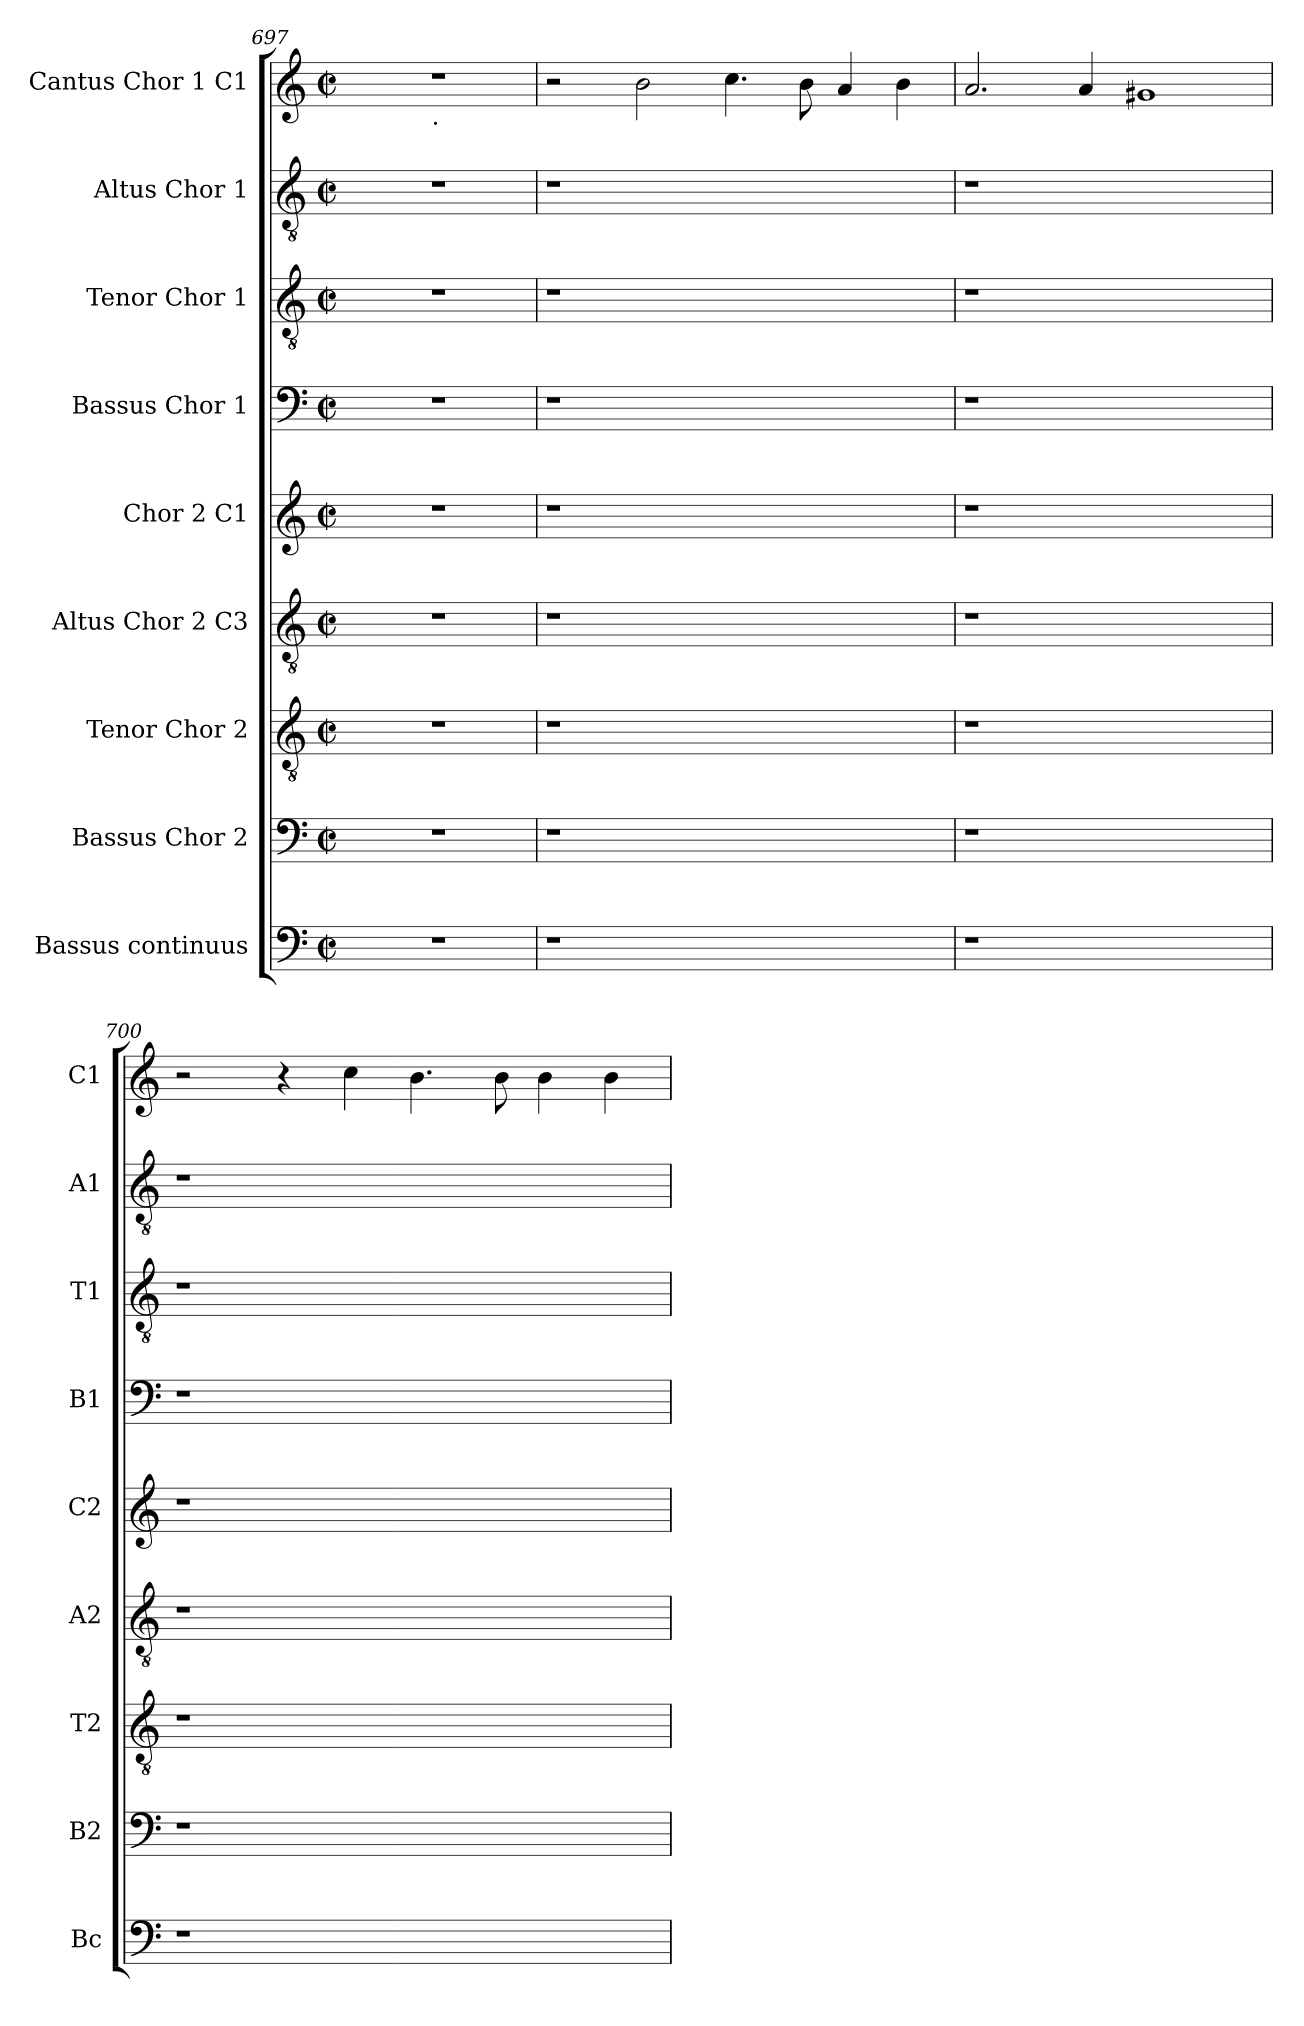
**kern	**kern	**kern	**kern	**kern	**kern	**kern	**kern	**kern
*part9	*part8	*part7	*part6	*part5	*part4	*part3	*part2	*part1
*staff9	*staff8	*staff7	*staff6	*staff5	*staff4	*staff3	*staff2	*staff1
*I"Bassus continuus	*I"Bassus Chor 2	*I"Tenor Chor 2	*I"Altus Chor 2 C3	*I"Chor 2 C1	*I"Bassus Chor 1	*I"Tenor Chor 1	*I"Altus Chor 1	*I"Cantus Chor 1 C1
*I'Bc	*I'B2	*I'T2	*I'A2	*I'C2	*I'B1	*I'T1	*I'A1	*I'C1
!!LO:LB:g=z
*clefF4	*clefF4	*clefGv2	*clefGv2	*clefG2	*clefF4	*clefGv2	*clefGv2	*clefG2
*ITrd7c12	*	*	*	*	*	*	*	*
*k[]	*k[]	*k[]	*k[]	*k[]	*k[]	*k[]	*k[]	*k[]
*C:	*C:	*C:	*C:	*C:	*C:	*C:	*C:	*C:
*M2/2	*M2/2	*M2/2	*M2/2	*M2/2	*M2/2	*M2/2	*M2/2	*M2/2
*met(c|)	*met(c|)	*met(c|)	*met(c|)	*met(c|)	*met(c|)	*met(c|)	*met(c|)	*met(c|)
=697	=697	=697	=697	=697	=697	=697	=697	=697
*	*	*	*	*	*	*	*	*^
1r	1r	1r	1r	1r	1r	1r	1r	1r	4...ryy
!	!	!	!	!	!	!	!	!	!LO:TX:b:t=.
.	.	.	.	.	.	.	.	.	2ryy
.	.	.	.	.	.	.	.	.	32ryy
*	*	*	*	*	*	*	*	*v	*v
=698	=698	=698	=698	=698	=698	=698	=698	=698
1r	1r	1r	1r	1r	1r	1r	1r	2r
.	.	.	.	.	.	.	.	2b\
1ryy	1ryy	1ryy	1ryy	1ryy	1ryy	1ryy	1ryy	4.cc\
.	.	.	.	.	.	.	.	8b\
.	.	.	.	.	.	.	.	4a/
.	.	.	.	.	.	.	.	4b\
=699	=699	=699	=699	=699	=699	=699	=699	=699
1r	1r	1r	1r	1r	1r	1r	1r	2.a/
.	.	.	.	.	.	.	.	4a/
1ryy	1ryy	1ryy	1ryy	1ryy	1ryy	1ryy	1ryy	1g#X
=700	=700	=700	=700	=700	=700	=700	=700	=700
1r	1r	1r	1r	1r	1r	1r	1r	2r
.	.	.	.	.	.	.	.	4r
.	.	.	.	.	.	.	.	4cc\
1ryy	1ryy	1ryy	1ryy	1ryy	1ryy	1ryy	1ryy	4.b\
.	.	.	.	.	.	.	.	8b\
.	.	.	.	.	.	.	.	4b\
.	.	.	.	.	.	.	.	4b\
=	=	=	=	=	=	=	=	=
*-	*-	*-	*-	*-	*-	*-	*-	*-
